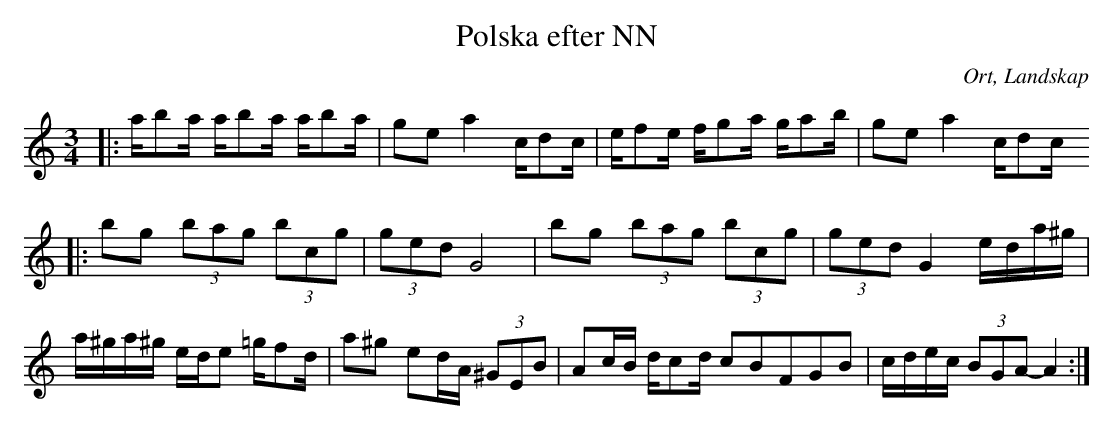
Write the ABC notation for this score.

X:1
T:Polska efter NN
O:Ort, Landskap
M:3/4
L:1/8
K:C
|: a/ba/ a/ba/ a/ba/ | ge a2 c/dc/|e/fe/ f/ga/ g/ab/ | ge a2 c/dc/
|:bg (3bag (3bcg| (3ged G4 |bg (3bag (3bcg| (3ged G2 e/d/a/^g/| a/^g/a/^g/ e/d/e =g/fd/ |a^g ed/A/ (3^GEB| Ac/B/ d/cd/ c2/5B2/5F2/5G2/5B2/5|  c/d/e/c/ (3BGA-A2 :|
